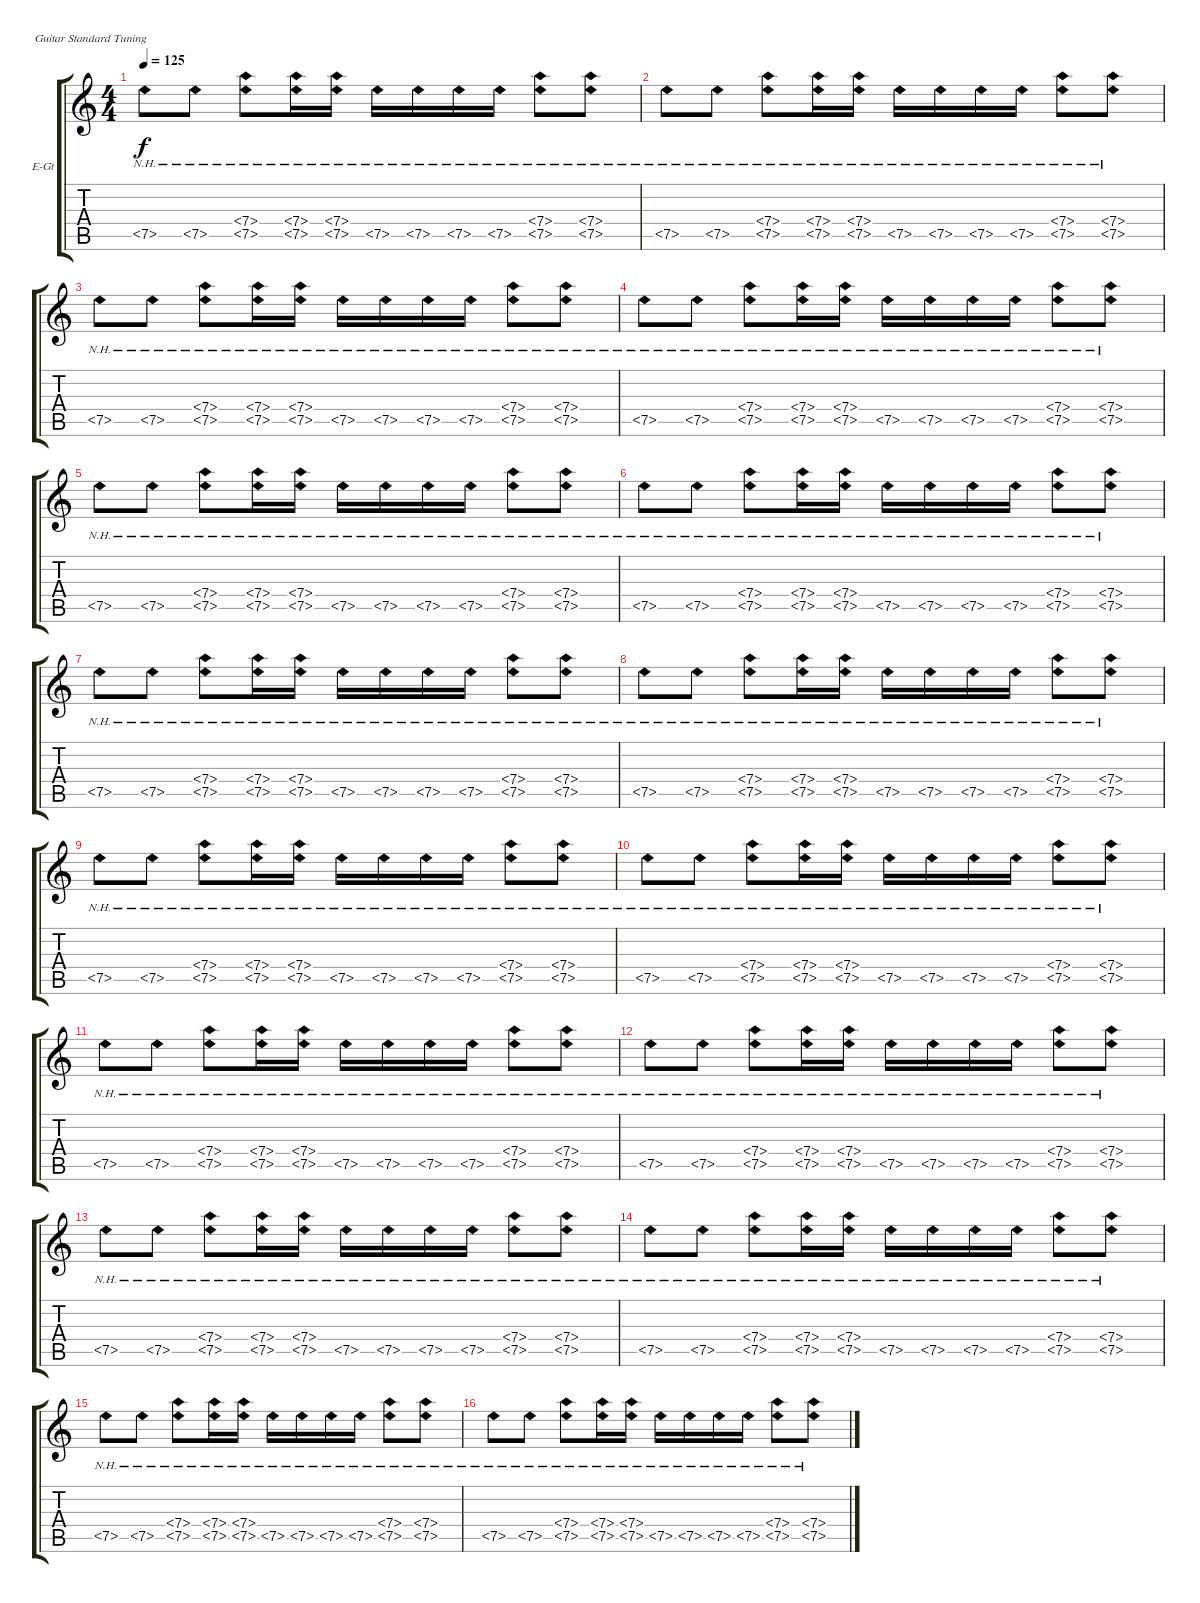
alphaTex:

\defaultSystemsLayout 4
\bracketExtendMode groupsimilarinstruments
\firstSystemTrackNameOrientation horizontal
\otherSystemsTrackNameOrientation horizontal
\track ("Флажолет" "E-Gt") {instrument acousticguitarsteel}
\staff {score tabs}
\tuning (E4 B3 G3 D3 A2 E2)
\ts (4 4)
\tempo 125
\clef g2
\ks c
7.5{nh}.8{dy f} 7.5{nh}.8 (7.4{nh} 7.5{nh}).8 (7.4{nh} 7.5{nh}).16 (7.4{nh} 7.5{nh}).16 7.5{nh}.16 7.5{nh}.16 7.5{nh}.16 7.5{nh}.16 (7.4{nh} 7.5{nh}).8 (7.4{nh} 7.5{nh}).8 |
7.5{nh}.8 7.5{nh}.8 (7.4{nh} 7.5{nh}).8 (7.4{nh} 7.5{nh}).16 (7.4{nh} 7.5{nh}).16 7.5{nh}.16 7.5{nh}.16 7.5{nh}.16 7.5{nh}.16 (7.4{nh} 7.5{nh}).8 (7.4{nh} 7.5{nh}).8 |
7.5{nh}.8 7.5{nh}.8 (7.4{nh} 7.5{nh}).8 (7.4{nh} 7.5{nh}).16 (7.4{nh} 7.5{nh}).16 7.5{nh}.16 7.5{nh}.16 7.5{nh}.16 7.5{nh}.16 (7.4{nh} 7.5{nh}).8 (7.4{nh} 7.5{nh}).8 |
7.5{nh}.8 7.5{nh}.8 (7.4{nh} 7.5{nh}).8 (7.4{nh} 7.5{nh}).16 (7.4{nh} 7.5{nh}).16 7.5{nh}.16 7.5{nh}.16 7.5{nh}.16 7.5{nh}.16 (7.4{nh} 7.5{nh}).8 (7.4{nh} 7.5{nh}).8 |
7.5{nh}.8 7.5{nh}.8 (7.4{nh} 7.5{nh}).8 (7.4{nh} 7.5{nh}).16 (7.4{nh} 7.5{nh}).16 7.5{nh}.16 7.5{nh}.16 7.5{nh}.16 7.5{nh}.16 (7.4{nh} 7.5{nh}).8 (7.4{nh} 7.5{nh}).8 |
7.5{nh}.8 7.5{nh}.8 (7.4{nh} 7.5{nh}).8 (7.4{nh} 7.5{nh}).16 (7.4{nh} 7.5{nh}).16 7.5{nh}.16 7.5{nh}.16 7.5{nh}.16 7.5{nh}.16 (7.4{nh} 7.5{nh}).8 (7.4{nh} 7.5{nh}).8 |
7.5{nh}.8 7.5{nh}.8 (7.4{nh} 7.5{nh}).8 (7.4{nh} 7.5{nh}).16 (7.4{nh} 7.5{nh}).16 7.5{nh}.16 7.5{nh}.16 7.5{nh}.16 7.5{nh}.16 (7.4{nh} 7.5{nh}).8 (7.4{nh} 7.5{nh}).8 |
7.5{nh}.8 7.5{nh}.8 (7.4{nh} 7.5{nh}).8 (7.4{nh} 7.5{nh}).16 (7.4{nh} 7.5{nh}).16 7.5{nh}.16 7.5{nh}.16 7.5{nh}.16 7.5{nh}.16 (7.4{nh} 7.5{nh}).8 (7.4{nh} 7.5{nh}).8 |
7.5{nh}.8 7.5{nh}.8 (7.4{nh} 7.5{nh}).8 (7.4{nh} 7.5{nh}).16 (7.4{nh} 7.5{nh}).16 7.5{nh}.16 7.5{nh}.16 7.5{nh}.16 7.5{nh}.16 (7.4{nh} 7.5{nh}).8 (7.4{nh} 7.5{nh}).8 |
7.5{nh}.8 7.5{nh}.8 (7.4{nh} 7.5{nh}).8 (7.4{nh} 7.5{nh}).16 (7.4{nh} 7.5{nh}).16 7.5{nh}.16 7.5{nh}.16 7.5{nh}.16 7.5{nh}.16 (7.4{nh} 7.5{nh}).8 (7.4{nh} 7.5{nh}).8 |
7.5{nh}.8 7.5{nh}.8 (7.4{nh} 7.5{nh}).8 (7.4{nh} 7.5{nh}).16 (7.4{nh} 7.5{nh}).16 7.5{nh}.16 7.5{nh}.16 7.5{nh}.16 7.5{nh}.16 (7.4{nh} 7.5{nh}).8 (7.4{nh} 7.5{nh}).8 |
7.5{nh}.8 7.5{nh}.8 (7.4{nh} 7.5{nh}).8 (7.4{nh} 7.5{nh}).16 (7.4{nh} 7.5{nh}).16 7.5{nh}.16 7.5{nh}.16 7.5{nh}.16 7.5{nh}.16 (7.4{nh} 7.5{nh}).8 (7.4{nh} 7.5{nh}).8 |
7.5{nh}.8 7.5{nh}.8 (7.4{nh} 7.5{nh}).8 (7.4{nh} 7.5{nh}).16 (7.4{nh} 7.5{nh}).16 7.5{nh}.16 7.5{nh}.16 7.5{nh}.16 7.5{nh}.16 (7.4{nh} 7.5{nh}).8 (7.4{nh} 7.5{nh}).8 |
7.5{nh}.8 7.5{nh}.8 (7.4{nh} 7.5{nh}).8 (7.4{nh} 7.5{nh}).16 (7.4{nh} 7.5{nh}).16 7.5{nh}.16 7.5{nh}.16 7.5{nh}.16 7.5{nh}.16 (7.4{nh} 7.5{nh}).8 (7.4{nh} 7.5{nh}).8 |
7.5{nh}.8 7.5{nh}.8 (7.4{nh} 7.5{nh}).8 (7.4{nh} 7.5{nh}).16 (7.4{nh} 7.5{nh}).16 7.5{nh}.16 7.5{nh}.16 7.5{nh}.16 7.5{nh}.16 (7.4{nh} 7.5{nh}).8 (7.4{nh} 7.5{nh}).8 |
7.5{nh}.8 7.5{nh}.8 (7.4{nh} 7.5{nh}).8 (7.4{nh} 7.5{nh}).16 (7.4{nh} 7.5{nh}).16 7.5{nh}.16 7.5{nh}.16 7.5{nh}.16 7.5{nh}.16 (7.4{nh} 7.5{nh}).8 (7.4{nh} 7.5{nh}).8
